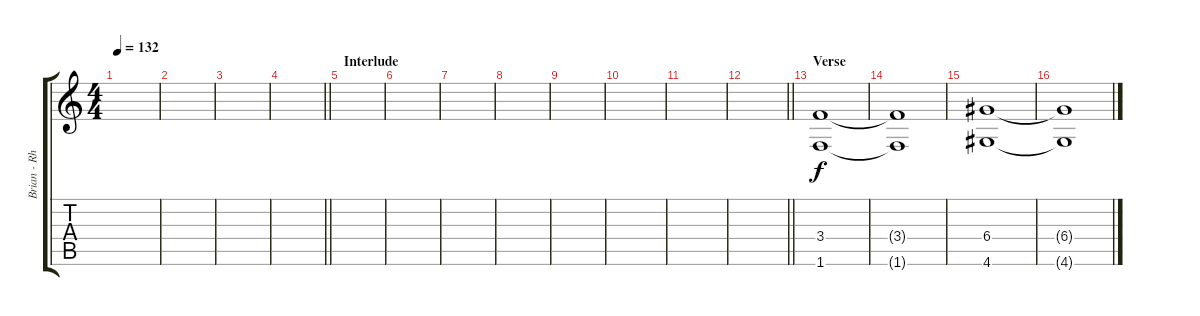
\track ("Brian - Rhythm Guitar" "Brian - Rh") {instrument electricguitarjazz}
\staff {score tabs}
\tuning (E4 B3 G3 D3 A2 E2) {hide}
\ts (4 4)
\tempo 132
\clef g2
\ks c
|
|
|
\barLineRight lightlight
|
\section ("" "Interlude")
|
|
|
|
|
|
|
\barLineRight lightlight
|
\section ("" "Verse")
(3.4 1.6).1{volume 4} |
(3.4{t} 1.6{t}).1 |
(6.4 4.6).1 |
(6.4{t} 4.6{t}).1
